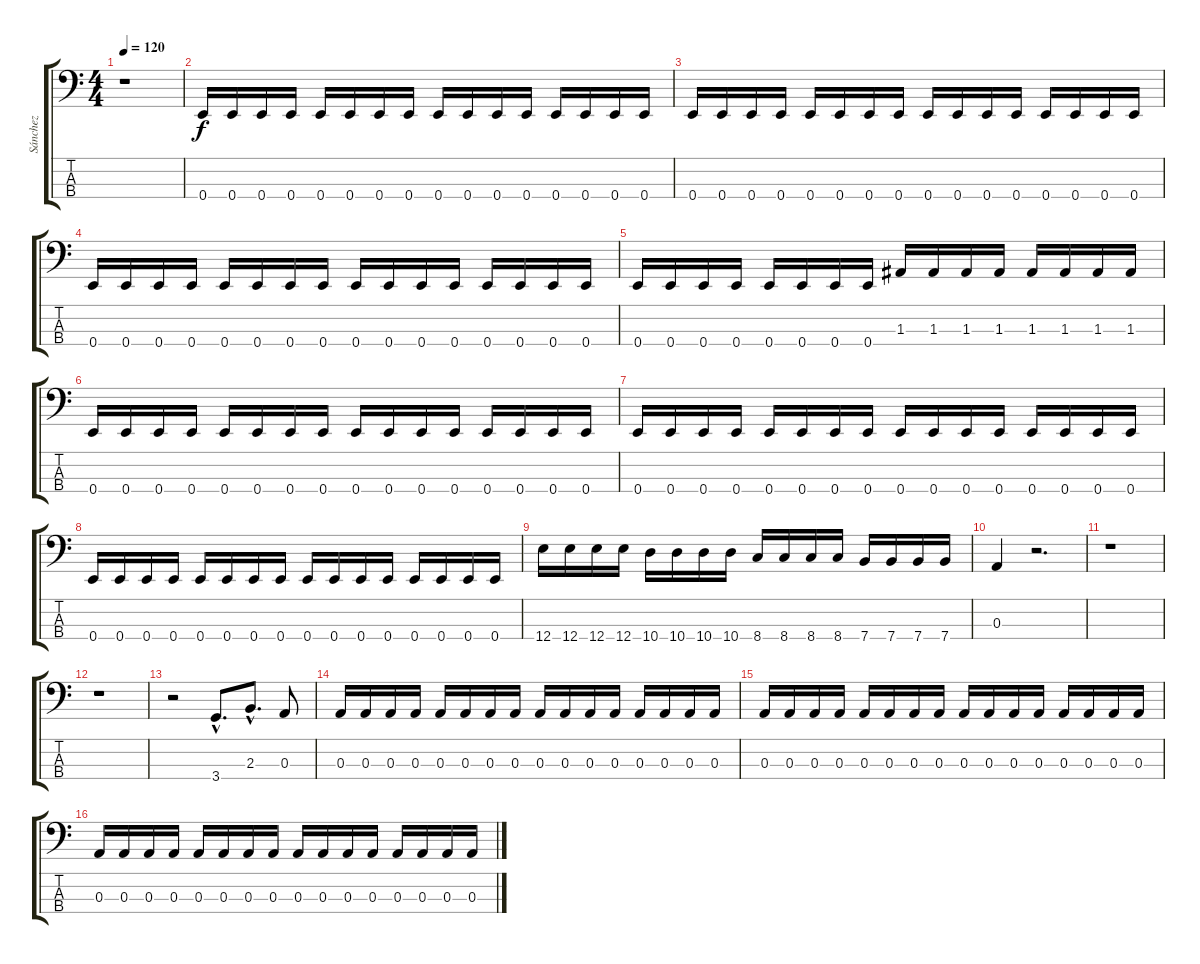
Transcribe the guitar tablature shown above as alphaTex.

\track ("Sánchez" "Sánchez") {instrument electricbassfinger}
\staff {score tabs}
\tuning (G2 D2 A1 E1) {hide}
\ts (4 4)
\tempo 120
\clef f4
\ks c
r.1{dy f instrument electricbassfinger} |
0.4.16 0.4.16 0.4.16 0.4.16 0.4.16 0.4.16 0.4.16 0.4.16 0.4.16 0.4.16 0.4.16 0.4.16 0.4.16 0.4.16 0.4.16 0.4.16 |
0.4.16 0.4.16 0.4.16 0.4.16 0.4.16 0.4.16 0.4.16 0.4.16 0.4.16 0.4.16 0.4.16 0.4.16 0.4.16 0.4.16 0.4.16 0.4.16 |
0.4.16 0.4.16 0.4.16 0.4.16 0.4.16 0.4.16 0.4.16 0.4.16 0.4.16 0.4.16 0.4.16 0.4.16 0.4.16 0.4.16 0.4.16 0.4.16 |
0.4.16 0.4.16 0.4.16 0.4.16 0.4.16 0.4.16 0.4.16 0.4.16 1.3.16 1.3.16 1.3.16 1.3.16 1.3.16 1.3.16 1.3.16 1.3.16 |
0.4.16 0.4.16 0.4.16 0.4.16 0.4.16 0.4.16 0.4.16 0.4.16 0.4.16 0.4.16 0.4.16 0.4.16 0.4.16 0.4.16 0.4.16 0.4.16 |
0.4.16 0.4.16 0.4.16 0.4.16 0.4.16 0.4.16 0.4.16 0.4.16 0.4.16 0.4.16 0.4.16 0.4.16 0.4.16 0.4.16 0.4.16 0.4.16 |
0.4.16 0.4.16 0.4.16 0.4.16 0.4.16 0.4.16 0.4.16 0.4.16 0.4.16 0.4.16 0.4.16 0.4.16 0.4.16 0.4.16 0.4.16 0.4.16 |
12.4.16 12.4.16 12.4.16 12.4.16 10.4.16 10.4.16 10.4.16 10.4.16 8.4.16 8.4.16 8.4.16 8.4.16 7.4.16 7.4.16 7.4.16 7.4.16 |
0.3.4 r.2{d} |
r.1 |
r.1 |
r.2 3.4{hac}.8{d} 2.3{hac}.8{d} 0.3.8 |
0.3.16 0.3.16 0.3.16 0.3.16 0.3.16 0.3.16 0.3.16 0.3.16 0.3.16 0.3.16 0.3.16 0.3.16 0.3.16 0.3.16 0.3.16 0.3.16 |
0.3.16 0.3.16 0.3.16 0.3.16 0.3.16 0.3.16 0.3.16 0.3.16 0.3.16 0.3.16 0.3.16 0.3.16 0.3.16 0.3.16 0.3.16 0.3.16 |
0.3.16 0.3.16 0.3.16 0.3.16 0.3.16 0.3.16 0.3.16 0.3.16 0.3.16 0.3.16 0.3.16 0.3.16 0.3.16 0.3.16 0.3.16 0.3.16
